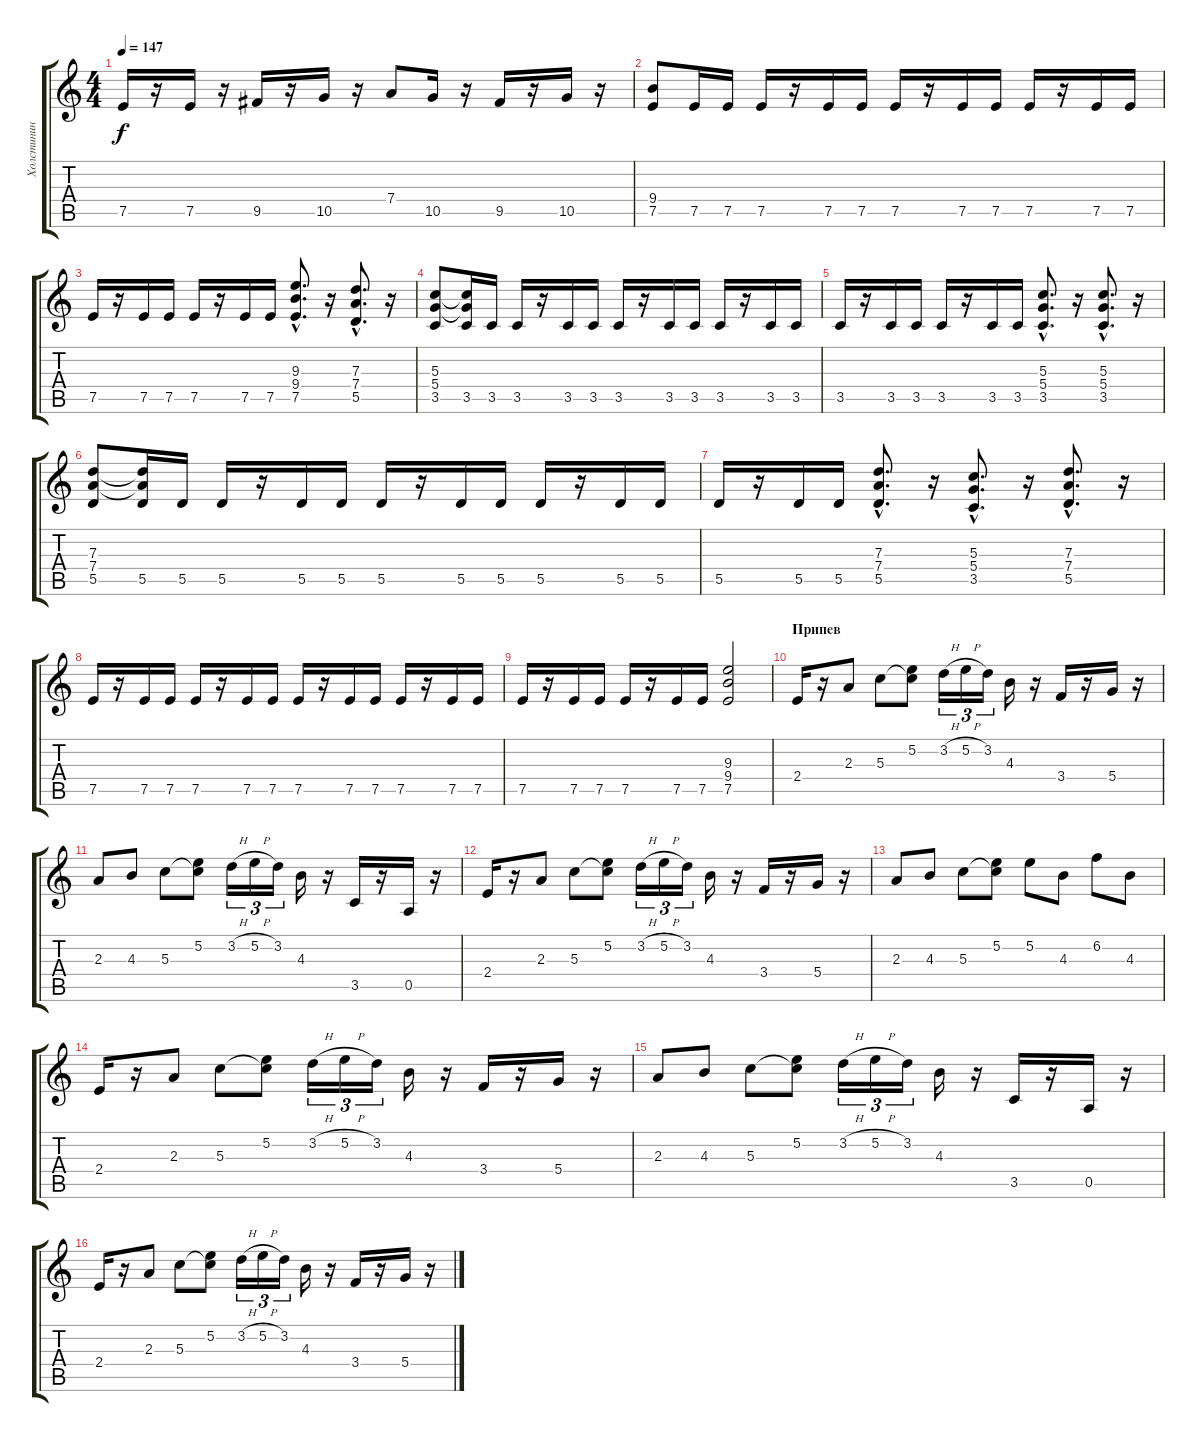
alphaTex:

\track ("Холстинин" "Холстинин") {instrument overdrivenguitar}
\staff {score tabs}
\tuning (E4 B3 G3 D3 A2 E2) {hide}
\ts (4 4)
\tempo 147
\clef g2
\ks c
7.5.16{dy f} r.16 7.5.16 r.16 9.5.16 r.16 10.5.16 r.16 7.4.8 10.5.16 r.16 9.5.16 r.16 10.5.16 r.16 |
(9.4 7.5).8 7.5.16 7.5.16 7.5.16 r.16 7.5.16 7.5.16 7.5.16 r.16 7.5.16 7.5.16 7.5.16 r.16 7.5.16 7.5.16 |
7.5.16 r.16 7.5.16 7.5.16 7.5.16 r.16 7.5.16 7.5.16 (9.3{hac} 9.4{hac} 7.5{hac}).8{d} r.16 (7.3{hac} 7.4{hac} 5.5{hac}).8{d} r.16 |
(5.3 5.4 3.5).8 (5.3{t} 5.4{t} 3.5).16 3.5.16 3.5.16 r.16 3.5.16 3.5.16 3.5.16 r.16 3.5.16 3.5.16 3.5.16 r.16 3.5.16 3.5.16 |
3.5.16 r.16 3.5.16 3.5.16 3.5.16 r.16 3.5.16 3.5.16 (5.3{hac} 5.4{hac} 3.5{hac}).8{d} r.16 (5.3{hac} 5.4{hac} 3.5{hac}).8{d} r.16 |
(7.3 7.4 5.5).8 (7.3{t} 7.4{t} 5.5).16 5.5.16 5.5.16 r.16 5.5.16 5.5.16 5.5.16 r.16 5.5.16 5.5.16 5.5.16 r.16 5.5.16 5.5.16 |
5.5.16 r.16 5.5.16 5.5.16 (7.3{hac} 7.4{hac} 5.5{hac}).8{d} r.16 (5.3{hac} 5.4{hac} 3.5{hac}).8{d} r.16 (7.3{hac} 7.4{hac} 5.5{hac}).8{d} r.16 |
7.5.16 r.16 7.5.16 7.5.16 7.5.16 r.16 7.5.16 7.5.16 7.5.16 r.16 7.5.16 7.5.16 7.5.16 r.16 7.5.16 7.5.16 |
7.5.16 r.16 7.5.16 7.5.16 7.5.16 r.16 7.5.16 7.5.16 (9.3 9.4 7.5).2 |
\section ("" "Припев")
2.4.16 r.16 2.3.8 5.3.8 (5.2 5.3{t}).8 3.2{h}.16{tu (3 2)} 5.2{h}.16{tu (3 2)} 3.2.16{tu (3 2)} 4.3.16 r.16 3.4.16 r.16 5.4.16 r.16 |
2.3.8 4.3.8 5.3.8 (5.2 5.3{t}).8 3.2{h}.16{tu (3 2)} 5.2{h}.16{tu (3 2)} 3.2.16{tu (3 2)} 4.3.16 r.16 3.5.16 r.16 0.5.16 r.16 |
2.4.16 r.16 2.3.8 5.3.8 (5.2 5.3{t}).8 3.2{h}.16{tu (3 2)} 5.2{h}.16{tu (3 2)} 3.2.16{tu (3 2)} 4.3.16 r.16 3.4.16 r.16 5.4.16 r.16 |
2.3.8 4.3.8 5.3.8 (5.2 5.3{t}).8 5.2.8 4.3.8 6.2.8 4.3.8 |
2.4.16 r.16 2.3.8 5.3.8 (5.2 5.3{t}).8 3.2{h}.16{tu (3 2)} 5.2{h}.16{tu (3 2)} 3.2.16{tu (3 2)} 4.3.16 r.16 3.4.16 r.16 5.4.16 r.16 |
2.3.8 4.3.8 5.3.8 (5.2 5.3{t}).8 3.2{h}.16{tu (3 2)} 5.2{h}.16{tu (3 2)} 3.2.16{tu (3 2)} 4.3.16 r.16 3.5.16 r.16 0.5.16 r.16 |
2.4.16 r.16 2.3.8 5.3.8 (5.2 5.3{t}).8 3.2{h}.16{tu (3 2)} 5.2{h}.16{tu (3 2)} 3.2.16{tu (3 2)} 4.3.16 r.16 3.4.16 r.16 5.4.16 r.16
